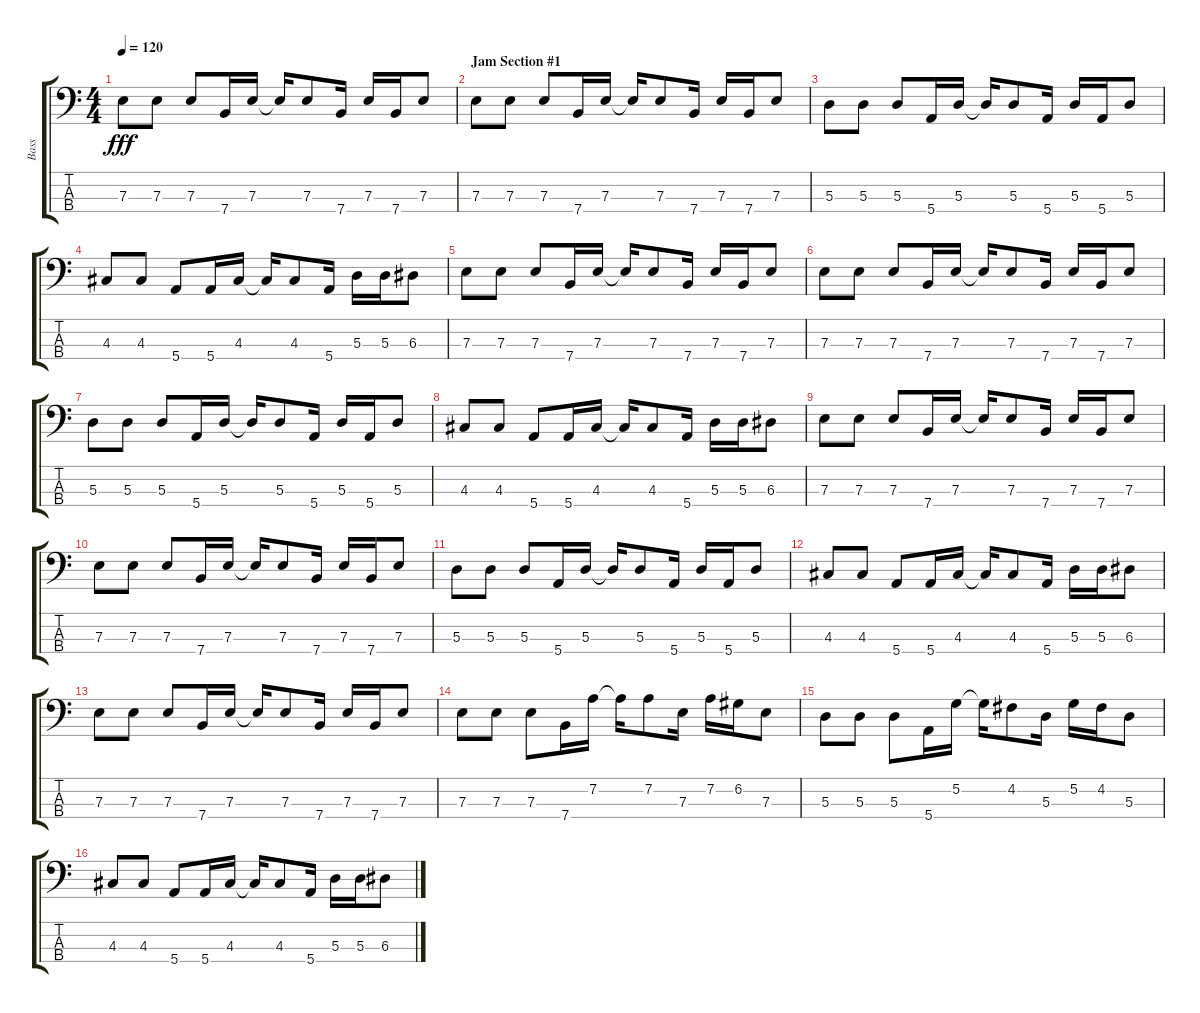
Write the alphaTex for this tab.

\track ("Bass" "Bass") {instrument electricbasspick}
\staff {score tabs}
\tuning (G2 D2 A1 E1) {hide}
\ts (4 4)
\tempo 120
\clef f4
\ks c
7.3.8{dy fff} 7.3.8 7.3.8 7.4.16 7.3.16 7.3{t}.16 7.3.8 7.4.16 7.3.16 7.4.16 7.3.8 |
\section ("" "Jam Section #1")
7.3.8 7.3.8 7.3.8 7.4.16 7.3.16 7.3{t}.16 7.3.8 7.4.16 7.3.16 7.4.16 7.3.8 |
5.3.8 5.3.8 5.3.8 5.4.16 5.3.16 5.3{t}.16 5.3.8 5.4.16 5.3.16 5.4.16 5.3.8 |
4.3.8 4.3.8 5.4.8 5.4.16 4.3.16 4.3{t}.16 4.3.8 5.4.16 5.3.16 5.3.16 6.3.8 |
7.3.8 7.3.8 7.3.8 7.4.16 7.3.16 7.3{t}.16 7.3.8 7.4.16 7.3.16 7.4.16 7.3.8 |
7.3.8 7.3.8 7.3.8 7.4.16 7.3.16 7.3{t}.16 7.3.8 7.4.16 7.3.16 7.4.16 7.3.8 |
5.3.8 5.3.8 5.3.8 5.4.16 5.3.16 5.3{t}.16 5.3.8 5.4.16 5.3.16 5.4.16 5.3.8 |
4.3.8 4.3.8 5.4.8 5.4.16 4.3.16 4.3{t}.16 4.3.8 5.4.16 5.3.16 5.3.16 6.3.8 |
7.3.8 7.3.8 7.3.8 7.4.16 7.3.16 7.3{t}.16 7.3.8 7.4.16 7.3.16 7.4.16 7.3.8 |
7.3.8 7.3.8 7.3.8 7.4.16 7.3.16 7.3{t}.16 7.3.8 7.4.16 7.3.16 7.4.16 7.3.8 |
5.3.8 5.3.8 5.3.8 5.4.16 5.3.16 5.3{t}.16 5.3.8 5.4.16 5.3.16 5.4.16 5.3.8 |
4.3.8 4.3.8 5.4.8 5.4.16 4.3.16 4.3{t}.16 4.3.8 5.4.16 5.3.16 5.3.16 6.3.8 |
7.3.8 7.3.8 7.3.8 7.4.16 7.3.16 7.3{t}.16 7.3.8 7.4.16 7.3.16 7.4.16 7.3.8 |
7.3.8 7.3.8 7.3.8 7.4.16 7.2.16 7.2{t}.16 7.2.8 7.3.16 7.2.16 6.2.16 7.3.8 |
5.3.8 5.3.8 5.3.8 5.4.16 5.2.16 5.2{t}.16 4.2.8 5.3.16 5.2.16 4.2.16 5.3.8 |
4.3.8 4.3.8 5.4.8 5.4.16 4.3.16 4.3{t}.16 4.3.8 5.4.16 5.3.16 5.3.16 6.3.8
